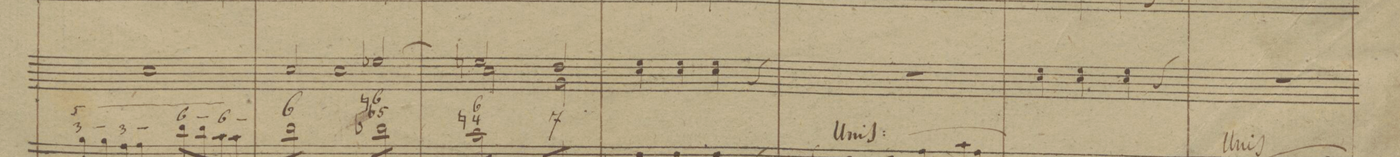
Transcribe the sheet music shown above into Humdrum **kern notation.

**kern	**dynam
*I"Corni in F.	*
*clefG2	*
*k[b-]	*
*met(c|)	*
*M2/2	*
1f	.
=15	=15
*^	*
2f/	1f	.
(2a-X/	.	.
=16	=16	=16
2an/)	2f\	.
2g/	2c\	.
*v	*v	*
=17	=17
4a 4f\	.
4a 4f\	.
4a 4f\	.
4r	.
=18	=18
1r	.
=19	=19
4a 4f\	.
4a 4f\	.
4a 4f\	.
4r	.
=20	=20
1r	.
=21	=21
*-	*-
